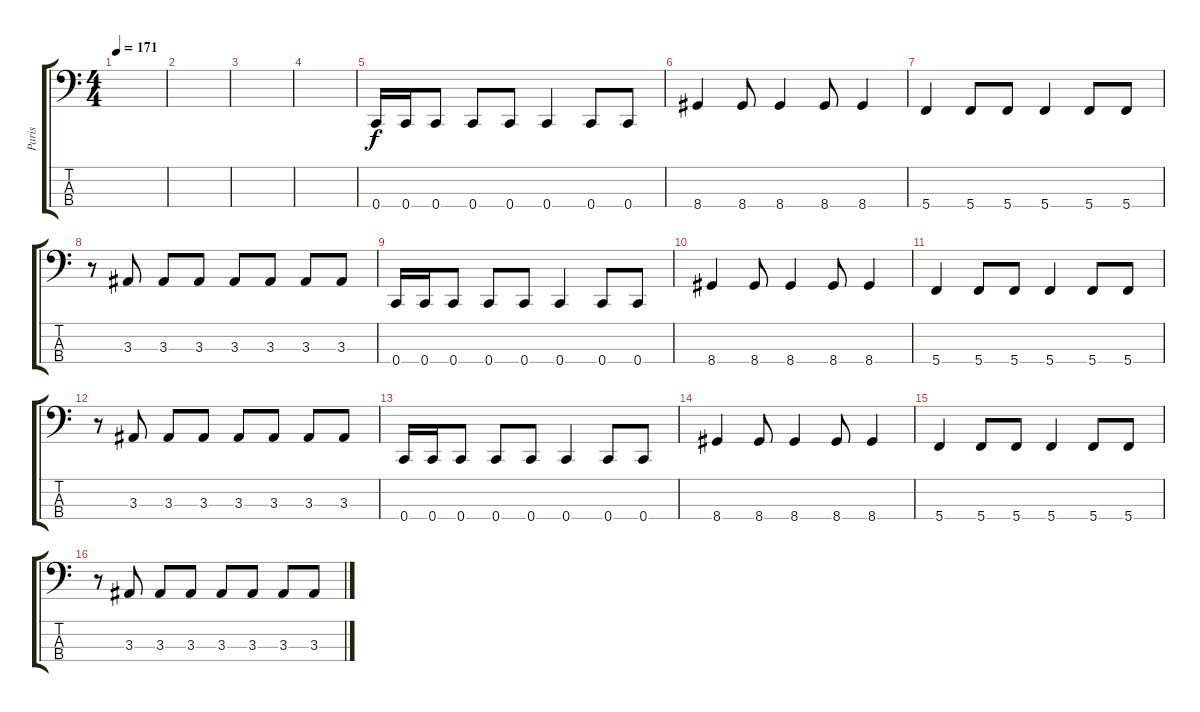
\track ("Paris" "Paris") {instrument electricbasspick}
\staff {score tabs}
\tuning (F2 C2 G1 C1) {hide}
\ts (4 4)
\tempo 171
\clef f4
\ks c
|
|
|
|
0.4.16 0.4.16 0.4.8 0.4.8 0.4.8 0.4.4 0.4.8 0.4.8 |
8.4.4 8.4.8 8.4.4 8.4.8 8.4.4 |
5.4.4 5.4.8 5.4.8 5.4.4 5.4.8 5.4.8 |
r.8 3.3.8 3.3.8 3.3.8 3.3.8 3.3.8 3.3.8 3.3.8 |
0.4.16 0.4.16 0.4.8 0.4.8 0.4.8 0.4.4 0.4.8 0.4.8 |
8.4.4 8.4.8 8.4.4 8.4.8 8.4.4 |
5.4.4 5.4.8 5.4.8 5.4.4 5.4.8 5.4.8 |
r.8 3.3.8 3.3.8 3.3.8 3.3.8 3.3.8 3.3.8 3.3.8 |
0.4.16 0.4.16 0.4.8 0.4.8 0.4.8 0.4.4 0.4.8 0.4.8 |
8.4.4 8.4.8 8.4.4 8.4.8 8.4.4 |
5.4.4 5.4.8 5.4.8 5.4.4 5.4.8 5.4.8 |
r.8 3.3.8 3.3.8 3.3.8 3.3.8 3.3.8 3.3.8 3.3.8
